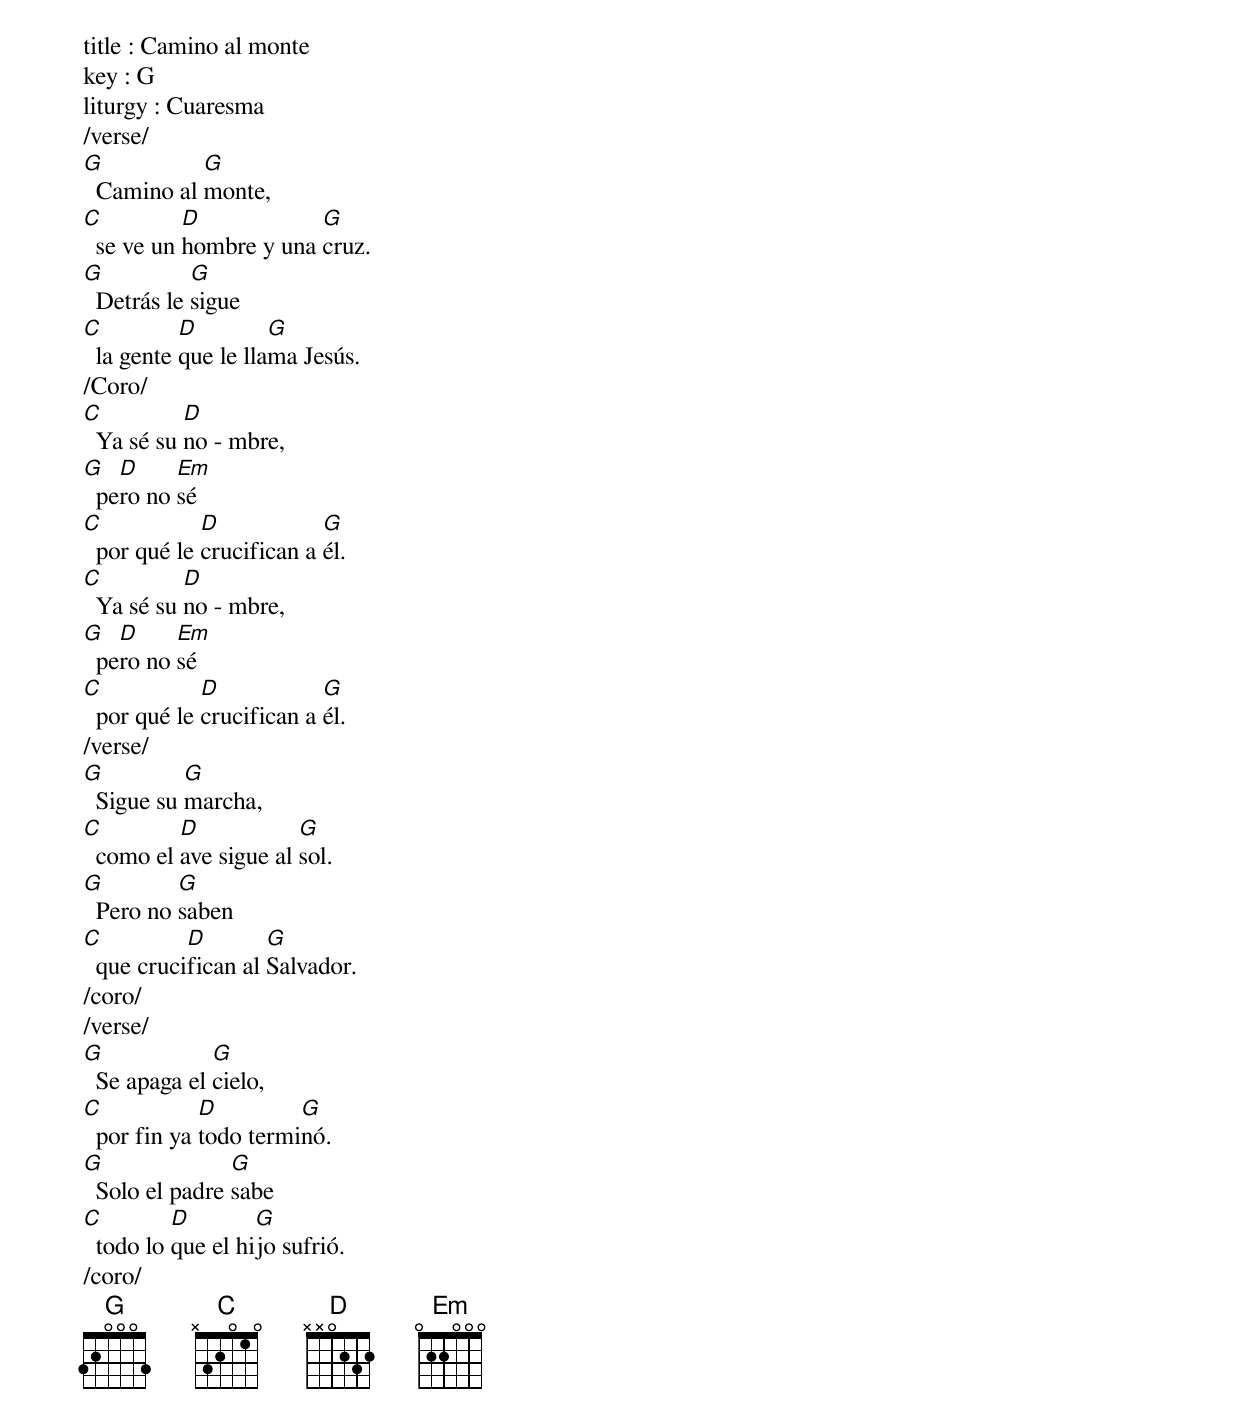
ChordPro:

title : Camino al monte
key : G
liturgy : Cuaresma
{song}
/verse/
[G]  Camino al [G]monte,
[C]  se ve un [D]hombre y una [G]cruz.
[G]  Detrás le [G]sigue
[C]  la gente [D]que le lla[G]ma Jesús.
/Coro/
[C]  Ya sé su [D]no - mbre,
[G]  pe[D]ro no [Em]sé
[C]  por qué le [D]crucifican a [G]él.
[C]  Ya sé su [D]no - mbre,
[G]  pe[D]ro no [Em]sé
[C]  por qué le [D]crucifican a [G]él.
/verse/
[G]  Sigue su [G]marcha,
[C]  como el [D]ave sigue al [G]sol.
[G]  Pero no [G]saben
[C]  que cruci[D]fican al [G]Salvador.
/coro/
/verse/
[G]  Se apaga el [G]cielo,
[C]  por fin ya [D]todo termi[G]nó.
[G]  Solo el padre [G]sabe
[C]  todo lo [D]que el hi[G]jo sufrió.
/coro/
